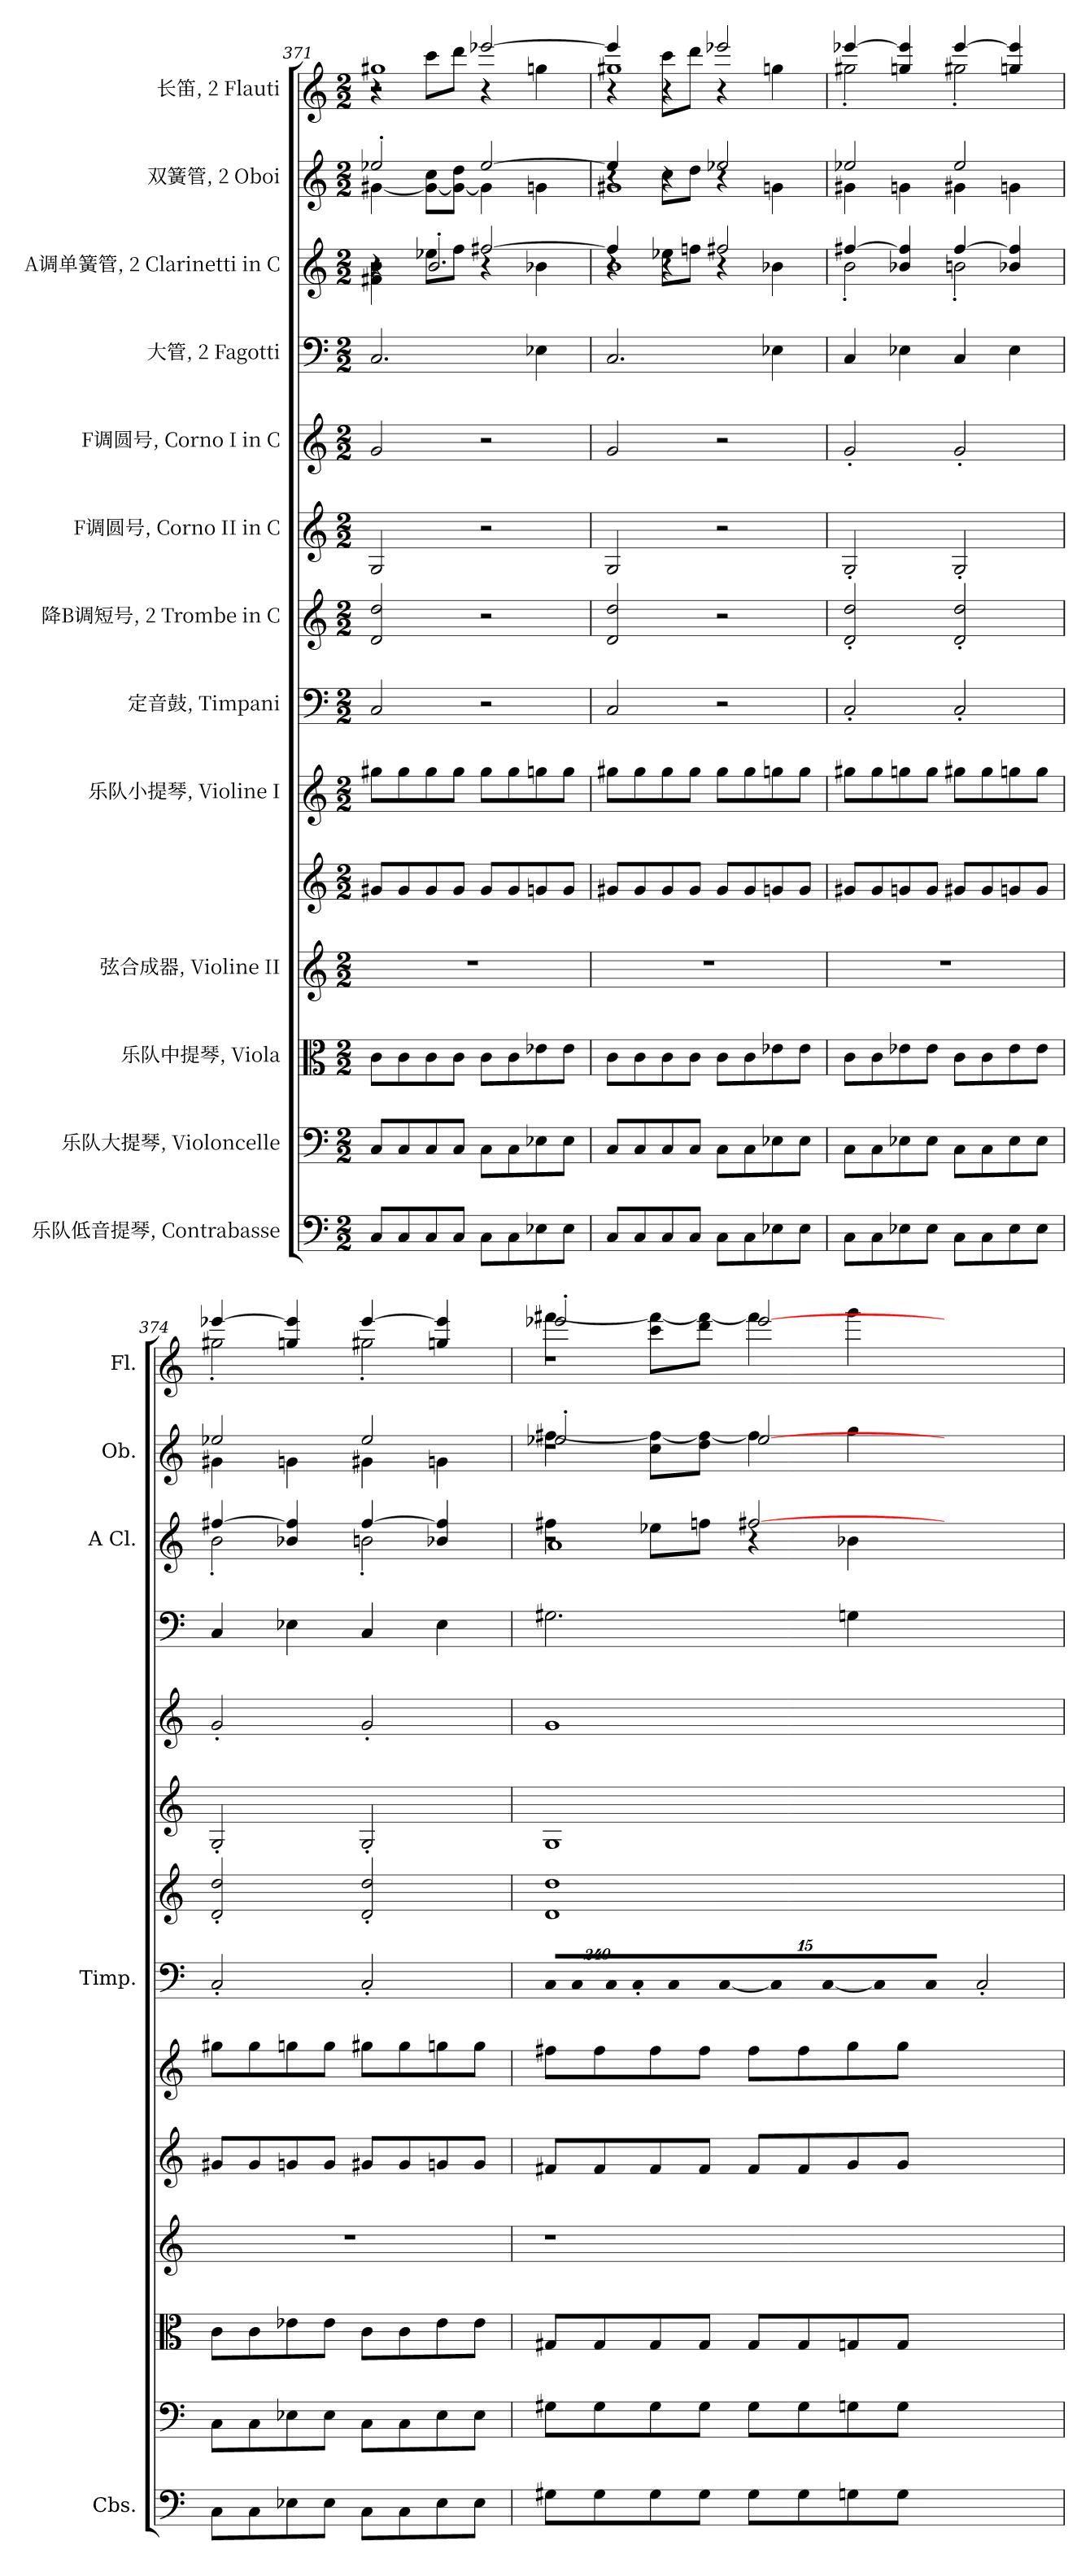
**kern	**kern	**kern	**kern	**kern	**kern	**kern	**kern	**kern	**kern	**kern	**kern	**kern	**kern
*part13	*part12	*part11	*part10	*part10	*part9	*part8	*part7	*part6	*part5	*part4	*part3	*part2	*part1
*staff14	*staff13	*staff12	*staff11	*staff10	*staff9	*staff8	*staff7	*staff6	*staff5	*staff4	*staff3	*staff2	*staff1
*I"乐队低音提琴, Contrabasse	*I"乐队大提琴, Violoncelle	*I"乐队中提琴, Viola	*I"弦合成器, Violine II	*	*I"乐队小提琴, Violine I	*I"定音鼓, Timpani	*I"降B调短号, 2 Trombe in C	*I"F调圆号, Corno II in C	*I"F调圆号, Corno I in C	*I"大管, 2 Fagotti	*I"A调单簧管, 2 Clarinetti in C	*I"双簧管, 2 Oboi	*I"长笛, 2 Flauti
*I'Cbs.	*	*	*	*	*	*I'Timp.	*	*	*	*	*I'A Cl.	*I'Ob.	*I'Fl.
*clefF4	*clefF4	*clefC3	*clefG2	*clefG2	*clefG2	*clefF4	*clefG2	*clefG2	*clefG2	*clefF4	*clefG2	*clefG2	*clefG2
*ITrd7c12	*	*	*	*	*	*	*ITrd1c2	*ITrd4c7	*ITrd4c7	*	*ITrd2c3	*	*
*k[]	*k[]	*k[]	*k[]	*k[]	*k[]	*k[]	*k[b-e-]	*k[b-]	*k[b-]	*k[]	*k[f#c#g#]	*k[]	*k[]
*M2/2	*M2/2	*M2/2	*M2/2	*M2/2	*M2/2	*M2/2	*M2/2	*M2/2	*M2/2	*M2/2	*M2/2	*M2/2	*M2/2
*MM245	*MM245	*MM245	*MM245	*MM245	*MM245	*MM245	*MM245	*MM245	*MM245	*MM245	*MM245	*MM245	*MM245
=371	=371	=371	=371	=371	=371	=371	=371	=371	=371	=371	=371	=371	=371
*	*	*	*	*	*	*	*	*	*	*	*^	*^	*^
*	*	*	*	*	*	*	*	*	*	*	*	*^	*	*	*	*^
8CC/L	8C/L	8c\L	1r	8g#X/L	8gg#X\L	2C/	2c/ 2cc/	2C/	2c/	2.C/	2r	4d#X\ 4g#\	4r	2ee-X'/	[4g#X\	2r	4r	1gg#X
8CC/	8C/	8c\	.	8g#/	8gg#\	.	.	.	.	.	.	.	.	.	.	.	.	.
8CC/	8C/	8c\	.	8g#/	8gg#\	.	.	.	.	.	.	8ccn\L	2.g#'/	.	8g#\_ 8cc\L	.	8ccc\L	.
8CC/J	8C/J	8c\J	.	8g#/J	8gg#\J	.	.	.	.	.	.	8dd\J	.	.	8g#\_ 8dd\J	.	8ddd\J	.
*	*	*	*	*	*	*	*	*	*	*	*	*	*	*	*	*MM260	*	*
8CC\L	8C\L	8c\L	.	8g#/L	8gg#\L	2r	2r	2r	2r	.	[2dd#X/	4r	.	[2ee-/	4g#\]	[2eee-X/	4r	.
8CC\	8C\	8c\	.	8g#/	8gg#\	.	.	.	.	.	.	.	.	.	.	.	.	.
8EE-X\	8E-X\	8e-X\	.	8gn/	8ggn\	.	.	.	.	4E-X\	.	4gn\	.	.	4gn\	.	4ggn\	.
8EE-\J	8E-\J	8e-\J	.	8g/J	8gg\J	.	.	.	.	.	.	.	.	.	.	.	.	.
*	*	*	*	*	*	*	*	*	*	*	*	*	*	*v	*v	*	*	*
!!LO:PB:g=z	!!	!!
=372	=372	=372	=372	=372	=372	=372	=372	=372	=372	=372	=372	=372	=372	=372	=372	=372	=372
*	*	*	*	*	*	*	*	*	*	*	*	*	*	*	*MM245	*	*
*	*	*	*	*	*	*	*	*	*	*	*	*	*	*^	*	*	*
*	*	*	*	*	*	*	*	*	*	*	*	*	*	*	*^	*	*	*
8CC/L	8C/L	8c\L	1r	8g#X/L	8gg#X\L	2C/	2c/ 2cc/	2C/	2c/	2.C/	4dd#/]	4r	1g#	4ee-/]	4r	1g#X	4eee-/]	4r	1gg#X
8CC/	8C/	8c\	.	8g#/	8gg#\	.	.	.	.	.	.	.	.	.	.	.	.	.	.
8CC/	8C/	8c\	.	8g#/	8gg#\	.	.	.	.	.	4r	8ccn\L	.	4r	8cc\L	.	4r	8ccc\L	.
8CC/J	8C/J	8c\J	.	8g#/J	8gg#\J	.	.	.	.	.	.	8ddn\J	.	.	8dd\J	.	.	8ddd\J	.
*	*	*	*	*	*	*	*	*	*	*	*	*	*	*	*	*	*MM260	*	*
8CC\L	8C\L	8c\L	.	8g#/L	8gg#\L	2r	2r	2r	2r	.	2dd#X/	4r	.	2ee-X/	4r	.	2eee-X/	4r	.
8CC\	8C\	8c\	.	8g#/	8gg#\	.	.	.	.	.	.	.	.	.	.	.	.	.	.
8EE-X\	8E-X\	8e-X\	.	8gn/	8ggn\	.	.	.	.	4E-X\	.	4gn\	.	.	4gn\	.	.	4ggn\	.
8EE-\J	8E-\J	8e-\J	.	8g/J	8gg\J	.	.	.	.	.	.	.	.	.	.	.	.	.	.
*	*	*	*	*	*	*	*	*	*	*	*v	*v	*v	*	*	*	*v	*v	*v
*	*	*	*	*	*	*	*	*	*	*	*	*v	*v	*v	*
=373	=373	=373	=373	=373	=373	=373	=373	=373	=373	=373	=373	=373	=373
*	*	*	*	*	*	*	*	*	*	*	*	*	*MM245
*	*	*	*	*	*	*	*	*	*	*	*^	*^	*^
8CC\L	8C\L	8c\L	1r	8g#X/L	8gg#X\L	2C'/	2c/' 2cc/'	2C'/	2c'/	4C/	[4dd#X/	2g#'\	2ee-X/	4g#X\	[4eee-X/	2gg#X'\
8CC\	8C\	8c\	.	8g#/	8gg#\	.	.	.	.	.	.	.	.	.	.	.
8EE-X\	8E-X\	8e-X\	.	8gn/	8ggn\	.	.	.	.	4E-X\	4gn/ 4dd#/]	.	.	4gn\	4ggn/ 4eee-/]	.
8EE-\J	8E-\J	8e-\J	.	8g/J	8gg\J	.	.	.	.	.	.	.	.	.	.	.
*	*	*	*	*	*	*	*	*	*	*	*	*	*	*	*MM260	*
8CC\L	8C\L	8c\L	.	8g#X/L	8gg#X\L	2C'/	2c/' 2cc/'	2C'/	2c'/	4C/	[4dd#/	2g#X'\	2ee-/	4g#X\	[4eee-/	2gg#X'\
8CC\	8C\	8c\	.	8g#/	8gg#\	.	.	.	.	.	.	.	.	.	.	.
8EE-\	8E-\	8e-\	.	8gn/	8ggn\	.	.	.	.	4E-\	4gn/ 4dd#/]	.	.	4gn\	4ggn/ 4eee-/]	.
8EE-\J	8E-\J	8e-\J	.	8g/J	8gg\J	.	.	.	.	.	.	.	.	.	.	.
=374	=374	=374	=374	=374	=374	=374	=374	=374	=374	=374	=374	=374	=374	=374	=374	=374
*	*	*	*	*	*	*	*	*	*	*	*	*	*	*	*MM245	*
8CC\L	8C\L	8c\L	1r	8g#X/L	8gg#X\L	2C'/	2c/' 2cc/'	2C'/	2c'/	4C/	[4dd#X/	2g#'\	2ee-X/	4g#X\	[4eee-X/	2gg#X'\
8CC\	8C\	8c\	.	8g#/	8gg#\	.	.	.	.	.	.	.	.	.	.	.
8EE-X\	8E-X\	8e-X\	.	8gn/	8ggn\	.	.	.	.	4E-X\	4gn/ 4dd#/]	.	.	4gn\	4ggn/ 4eee-/]	.
8EE-\J	8E-\J	8e-\J	.	8g/J	8gg\J	.	.	.	.	.	.	.	.	.	.	.
*	*	*	*	*	*	*	*	*	*	*	*	*	*	*	*MM260	*
8CC\L	8C\L	8c\L	.	8g#X/L	8gg#X\L	2C'/	2c/' 2cc/'	2C'/	2c'/	4C/	[4dd#/	2g#X'\	2ee-/	4g#X\	[4eee-/	2gg#X'\
8CC\	8C\	8c\	.	8g#/	8gg#\	.	.	.	.	.	.	.	.	.	.	.
8EE-\	8E-\	8e-\	.	8gn/	8ggn\	.	.	.	.	4E-\	4gn/ 4dd#/]	.	.	4gn\	4ggn/ 4eee-/]	.
8EE-\J	8E-\J	8e-\J	.	8g/J	8gg\J	.	.	.	.	.	.	.	.	.	.	.
*	*	*	*	*	*	*	*	*	*	*	*v	*v	*	*	*v	*v
*	*	*	*	*	*	*	*	*	*	*	*	*v	*v	*
!!LO:PB:g=z
=375	=375	=375	=375	=375	=375	=375	=375	=375	=375	=375	=375	=375	=375
*	*	*	*	*	*	*Xbrackettup	*	*	*	*	*	*	*
*	*	*	*	*	*	*	*	*	*	*	*	*	*MM245
!	!	!	!	!	!	!LO:N:vis=16	!	!	!	!	!	!	!
*	*	*	*	*	*	*	*	*	*	*	*^	*^	*^
*	*	*	*	*	*	*	*	*	*	*	*	*^	*	*^	*	*^
8GG#X\L	8G#X\L	8G#X/L	1r	8f#X/L	8ff#X\L	1920%137C/LL	1c 1cc	1C	1c	2.G#X\	2r	4dd#X\	1f#	1r	[4ff#X\	2ee-X'/	1r	[4fff#X\	2eee-X'/
!	!	!	!	!	!	!LO:N:vis=16	!	!	!	!	!	!	!	!	!	!	!	!	!
.	.	.	.	.	.	1920%137C/	.	.	.	.	.	.	.	.	.	.	.	.	.
8GG#\	8G#\	8G#/	.	8f#/	8ff#\	.	.	.	.	.	.	.	.	.	.	.	.	.	.
!	!	!	!	!	!	!LO:N:vis=16	!	!	!	!	!	!	!	!	!	!	!	!	!
.	.	.	.	.	.	1920%137C/	.	.	.	.	.	.	.	.	.	.	.	.	.
!	!	!	!	!	!	!LO:N:vis=16	!	!	!	!	!	!	!	!	!	!	!	!	!
.	.	.	.	.	.	1920%137C'/	.	.	.	.	.	.	.	.	.	.	.	.	.
8GG#\	8G#\	8G#/	.	8f#/	8ff#\	.	.	.	.	.	.	8ccn\L	.	.	8cc\ 8ff#\_L	.	.	8ccc\ 8fff#\_L	.
.	.	.	.	.	.	1920ryy	.	.	.	.	.	.	.	.	.	.	.	.	.
!	!	!	!	!	!	!LO:N:vis=32	!	!	!	!	!	!	!	!	!	!	!	!	!
.	.	.	.	.	.	640%23C/L	.	.	.	.	.	.	.	.	.	.	.	.	.
!	!	!	!	!	!	!LO:N:vis=32	!	!	!	!	!	!	!	!	!	!	!	!	!
.	.	.	.	.	.	[640%23C/	.	.	.	.	.	.	.	.	.	.	.	.	.
!	!	!	!	!	!	!LO:N:vis=32	!	!	!	!	!	!	!	!	!	!	!	!	!
.	.	.	.	.	.	640%23C/]	.	.	.	.	.	.	.	.	.	.	.	.	.
8GG#\J	8G#\J	8G#/J	.	8f#/J	8ff#\J	.	.	.	.	.	.	8ddn\J	.	.	8dd\ 8ff#\_J	.	.	8ddd\ 8fff#\_J	.
!	!	!	!	!	!	!LO:N:vis=32	!	!	!	!	!	!	!	!	!	!	!	!	!
.	.	.	.	.	.	[640%23C/	.	.	.	.	.	.	.	.	.	.	.	.	.
!	!	!	!	!	!	!LO:N:vis=32	!	!	!	!	!	!	!	!	!	!	!	!	!
.	.	.	.	.	.	640%23C/]	.	.	.	.	.	.	.	.	.	.	.	.	.
!	!	!	!	!	!	!LO:N:vis=32	!	!	!	!	!	!	!	!	!	!	!	!	!
.	.	.	.	.	.	640%23C/JJJ	.	.	.	.	.	.	.	.	.	.	.	.	.
*	*	*	*	*	*	*	*	*	*	*	*	*	*	*	*	*	*MM260	*	*
8GG#\L	8G#\L	8G#/L	.	8f#/L	8ff#\L	.	.	.	.	.	[2dd#X/	4r	.	.	4ff#\]	[2ee-/	.	4fff#\]	[2eee-/
.	.	.	.	.	.	2C'/	.	.	.	.	.	.	.	.	.	.	.	.	.
8GG#\	8G#\	8G#/	.	8f#/	8ff#\	.	.	.	.	.	.	.	.	.	.	.	.	.	.
8GGn\	8Gn\	8Gn/	.	8g/	8gg\	.	.	.	.	4Gn\	.	4gn\	.	.	4gg\	.	.	4ggg\	.
8GG\J	8G\J	8G/J	.	8g/J	8gg\J	.	.	.	.	.	.	.	.	.	.	.	.	.	.
640ryy	640ryy	640ryy	640ryy	640ryy	640ryy	.	640ryy	640ryy	640ryy	640ryy	640ryy	640ryy	640ryy	640ryy	640ryy	640ryy	640ryy	640ryy	640ryy
*	*	*	*	*	*	*	*	*	*	*	*v	*v	*v	*	*	*	*v	*v	*v
*	*	*	*	*	*	*	*	*	*	*	*	*v	*v	*v	*
=	=	=	=	=	=	=	=	=	=	=	=	=	=
*-	*-	*-	*-	*-	*-	*-	*-	*-	*-	*-	*-	*-	*-
